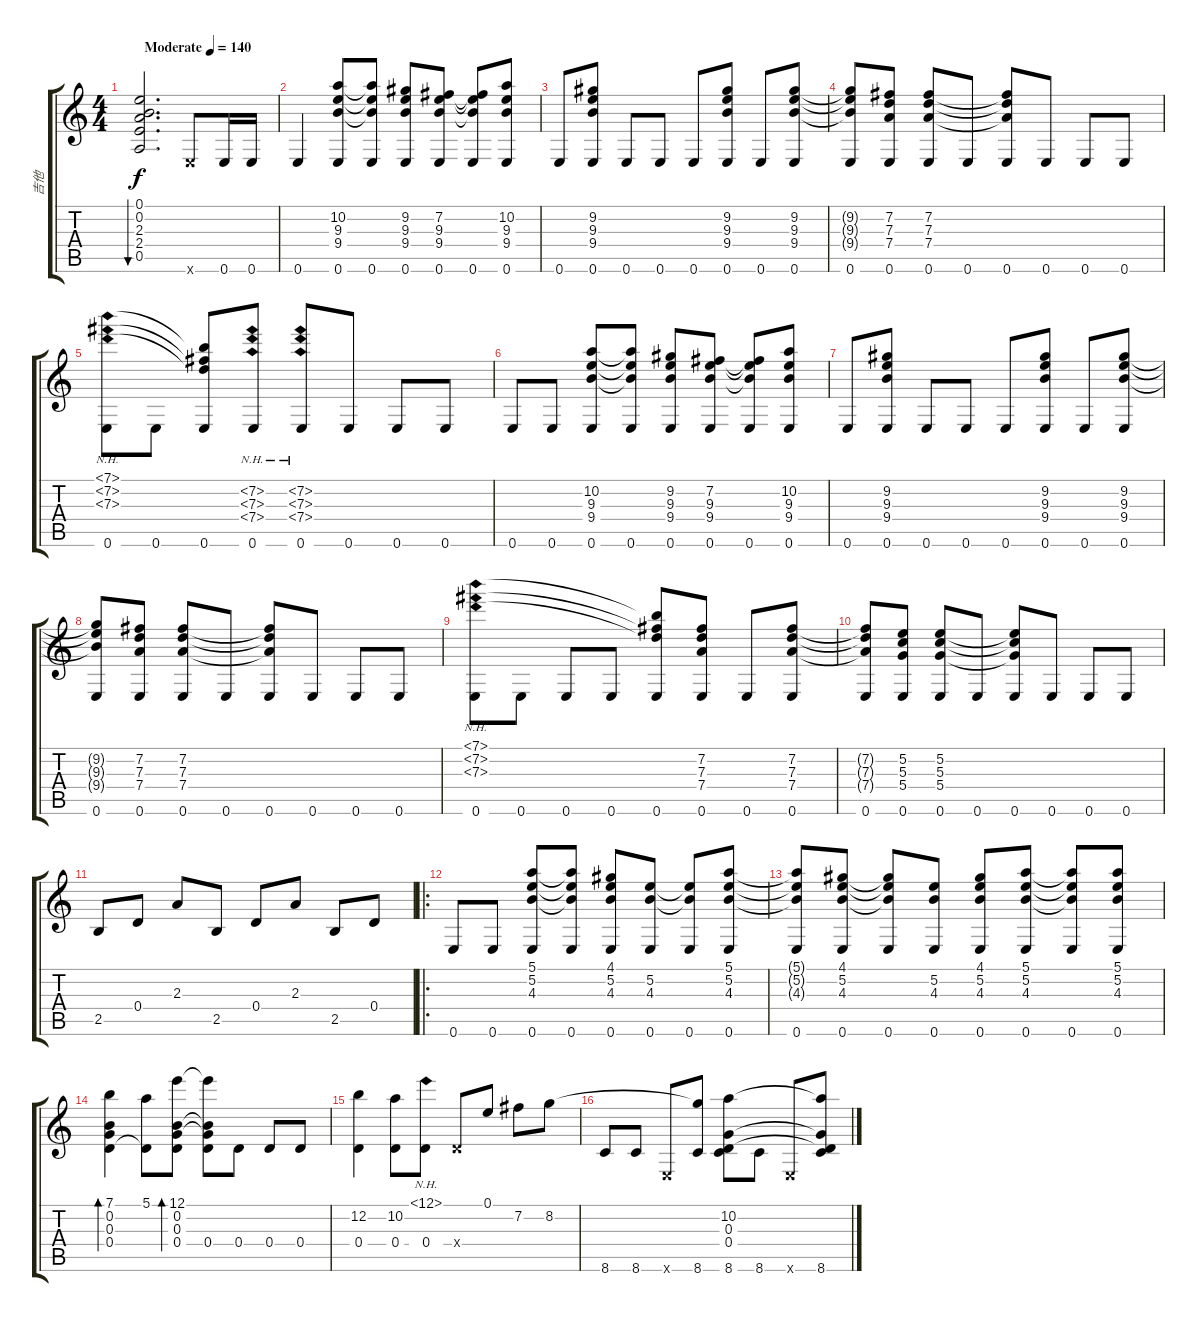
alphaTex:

\track ("吉他" "吉他") {instrument acousticguitarsteel}
\staff {score tabs}
\tuning (E4 B3 G3 D3 A2 E2) {hide}
\ts (4 4)
\tempo (140 "Moderate")
\clef g2
\ks c
(0.1 0.2 2.3 2.4 0.5).2{d bu 60 dy f instrument acousticguitarsteel} 0.6{x}.8 0.6.16 0.6.16 |
0.6.4 (10.2 9.3 9.4 0.6).8 (10.2{t} 9.3{t} 9.4{t} 0.6).8 (9.2 9.3 9.4 0.6).8 (7.2 9.3 9.4 0.6).8 (7.2{t} 9.3{t} 9.4{t} 0.6).8 (10.2 9.3 9.4 0.6).8 |
0.6.8 (9.2 9.3 9.4 0.6).8 0.6.8 0.6.8 0.6.8 (9.2 9.3 9.4 0.6).8 0.6.8 (9.2 9.3 9.4 0.6).8 |
(9.2{t} 9.3{t} 9.4{t} 0.6).8 (7.2 7.3 7.4 0.6).8 (7.2 7.3 7.4 0.6).8 0.6.8 (7.2{t} 7.3{t} 7.4{t} 0.6).8 0.6.8 0.6.8 0.6.8 |
(7.1{nh} 7.2{nh} 7.3{nh} 0.6).8 0.6.8 (7.1{t} 7.2{t} 7.3{t} 0.6).8 (7.2{nh} 7.3{nh} 7.4{nh} 0.6).8 (7.2{nh} 7.3{nh} 7.4{nh} 0.6).8 0.6.8 0.6.8 0.6.8 |
0.6.8 0.6.8 (10.2 9.3 9.4 0.6).8 (10.2{t} 9.3{t} 9.4{t} 0.6).8 (9.2 9.3 9.4 0.6).8 (7.2 9.3 9.4 0.6).8 (7.2{t} 9.3{t} 9.4{t} 0.6).8 (10.2 9.3 9.4 0.6).8 |
0.6.8 (9.2 9.3 9.4 0.6).8 0.6.8 0.6.8 0.6.8 (9.2 9.3 9.4 0.6).8 0.6.8 (9.2 9.3 9.4 0.6).8 |
(9.2{t} 9.3{t} 9.4{t} 0.6).8 (7.2 7.3 7.4 0.6).8 (7.2 7.3 7.4 0.6).8 0.6.8 (7.2{t} 7.3{t} 7.4{t} 0.6).8 0.6.8 0.6.8 0.6.8 |
(7.1{nh} 7.2{nh} 7.3{nh} 0.6).8 0.6.8 0.6.8 0.6.8 (7.1{t} 7.2{t} 7.3{t} 0.6).8 (7.2 7.3 7.4 0.6).8 0.6.8 (7.2 7.3 7.4 0.6).8 |
(7.2{t} 7.3{t} 7.4{t} 0.6).8 (5.2 5.3 5.4 0.6).8 (5.2 5.3 5.4 0.6).8 0.6.8 (5.2{t} 5.3{t} 5.4{t} 0.6).8 0.6.8 0.6.8 0.6.8 |
2.5.8 0.4.8 2.3.8 2.5.8 0.4.8 2.3.8 2.5.8 0.4.8 |
\ro
0.6.8 0.6.8 (5.1 5.2 4.3 0.6).8 (5.1{t} 5.2{t} 4.3{t} 0.6).8 (4.1 5.2 4.3 0.6).8 (5.2 4.3 0.6).8 (5.2{t} 4.3{t} 0.6).8 (5.1 5.2 4.3 0.6).8 |
(5.1{t} 5.2{t} 4.3{t} 0.6).8 (4.1 5.2 4.3 0.6).8 (4.1{t} 5.2{t} 4.3{t} 0.6).8 (5.2 4.3 0.6).8 (4.1 5.2 4.3 0.6).8 (5.1 5.2 4.3 0.6).8 (5.1{t} 5.2{t} 4.3{t} 0.6).8 (5.1 5.2 4.3 0.6).8 |
(7.1 0.2 0.3 0.4).4{bd 60} (5.1 0.4{t}).8 (12.1 0.2 0.3 0.4).8{bd 60} (12.1{t} 0.2{t} 0.3{t} 0.4).8 0.4.8 0.4.8 0.4.8 |
(12.2 0.4).4 (10.2 0.4).8 (12.1{nh} 0.4).8 0.4{x}.8 0.1.8 7.2.8 8.2.8 |
8.6.8 8.6.8 0.6{x}.8 (8.2{t} 8.6).8 (10.2 0.3 0.4 8.6).8 8.6.8 0.6{x}.8 (10.2{t} 0.3{t} 0.4{t} 8.6).8
